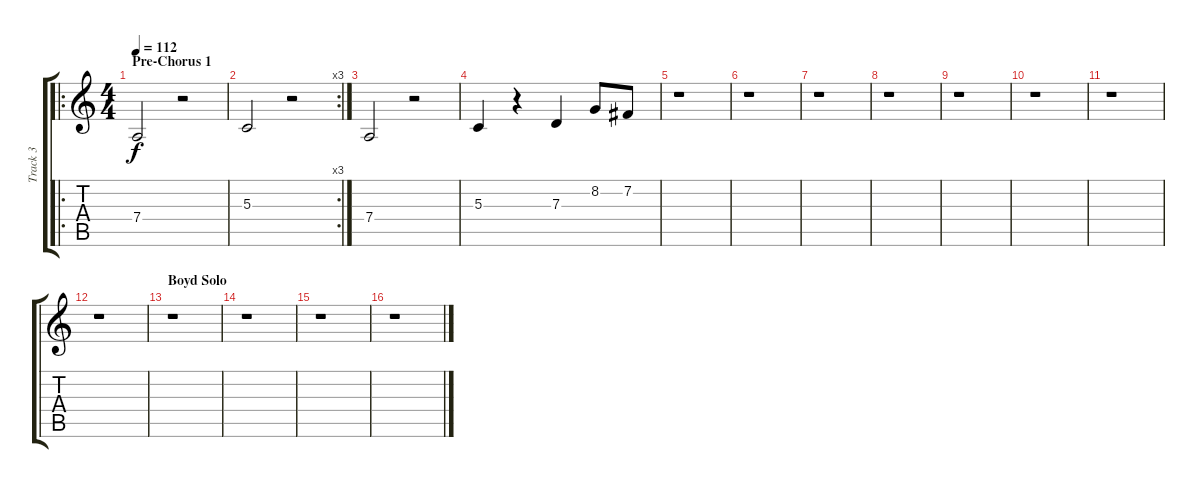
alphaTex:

\track ("Track 3" "Track 3") {instrument synthstrings1}
\staff {score tabs}
\tuning (E4 B3 G3 D3 A2 E2) {hide}
\ro
\ts (4 4)
\section ("" "Pre-Chorus 1")
\tempo 112
\clef g2
\ks c
7.4.2{dy f} r.2 |
\rc 3
5.3.2 r.2 |
7.4.2 r.2 |
5.3.4 r.4 7.3.4 8.2.8 7.2.8 |
r.1 |
r.1 |
r.1 |
r.1 |
r.1 |
r.1 |
r.1 |
r.1 |
\section ("" "Boyd Solo")
r.1 |
r.1 |
r.1 |
r.1
